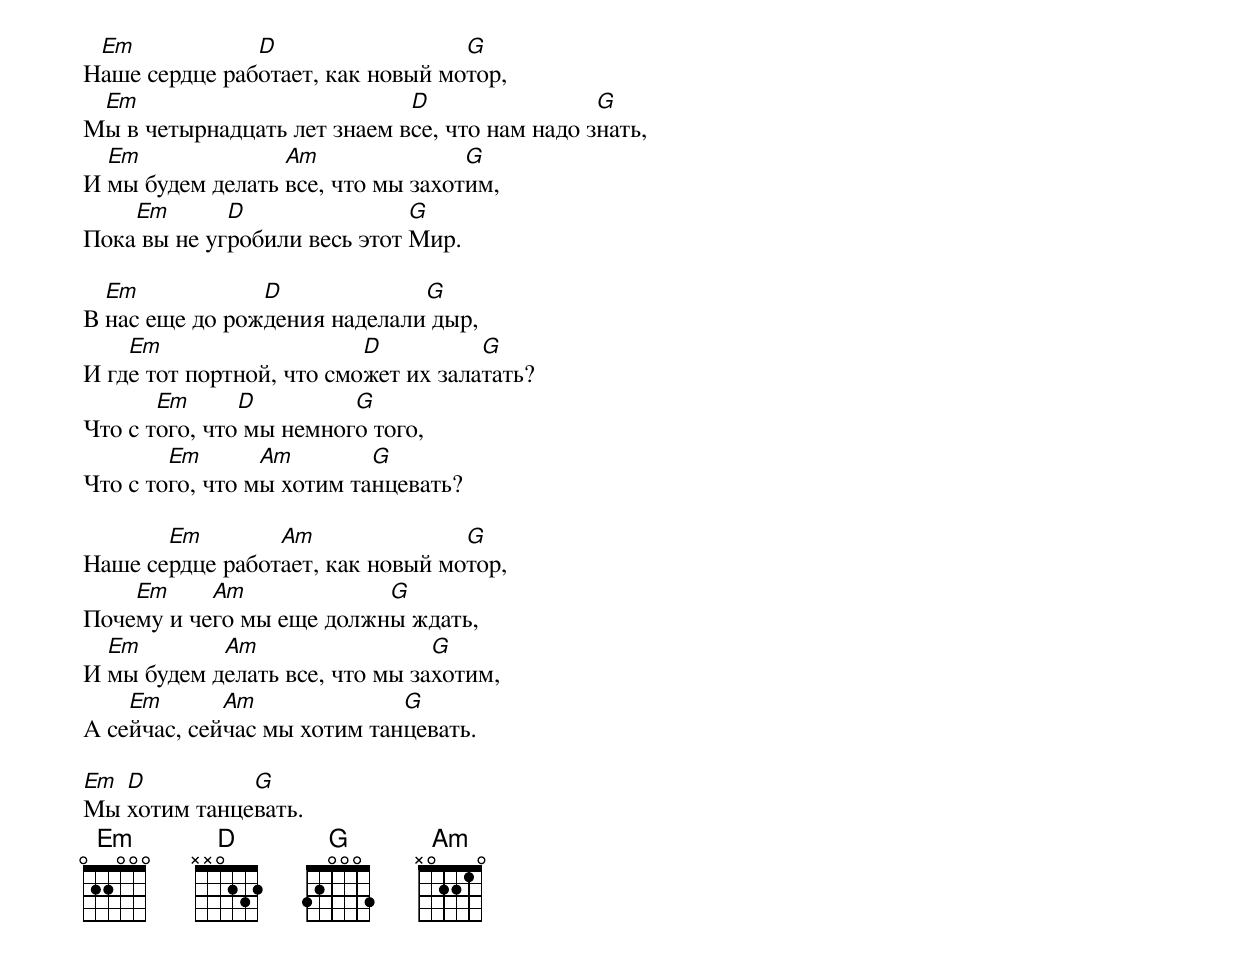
 Em            D                  G
Наше сердце работает, как новый мотор,
 Em                          D                 G
Мы в четырнадцать лет знаем все, что нам надо знать,
  Em              Am               G
И мы будем делать все, что мы захотим,
    Em       D                G
Пока вы не угробили весь этот Мир.

  Em            D             G
В нас еще до рождения наделали дыр,
    Em                    D          G
И где тот портной, что сможет их залатать?
       Em      D         G
Что с того, что мы немного того,
        Em       Am        G
Что с того, что мы хотим танцевать?

       Em        Am               G
Наше сердце работает, как новый мотор,
    Em     Am             G
Почему и чего мы еще должны ждать,
  Em        Am                  G
И мы будем делать все, что мы захотим,
    Em       Am              G
А сейчас, сейчас мы хотим танцевать.

Em D          G
Мы хотим танцевать.
